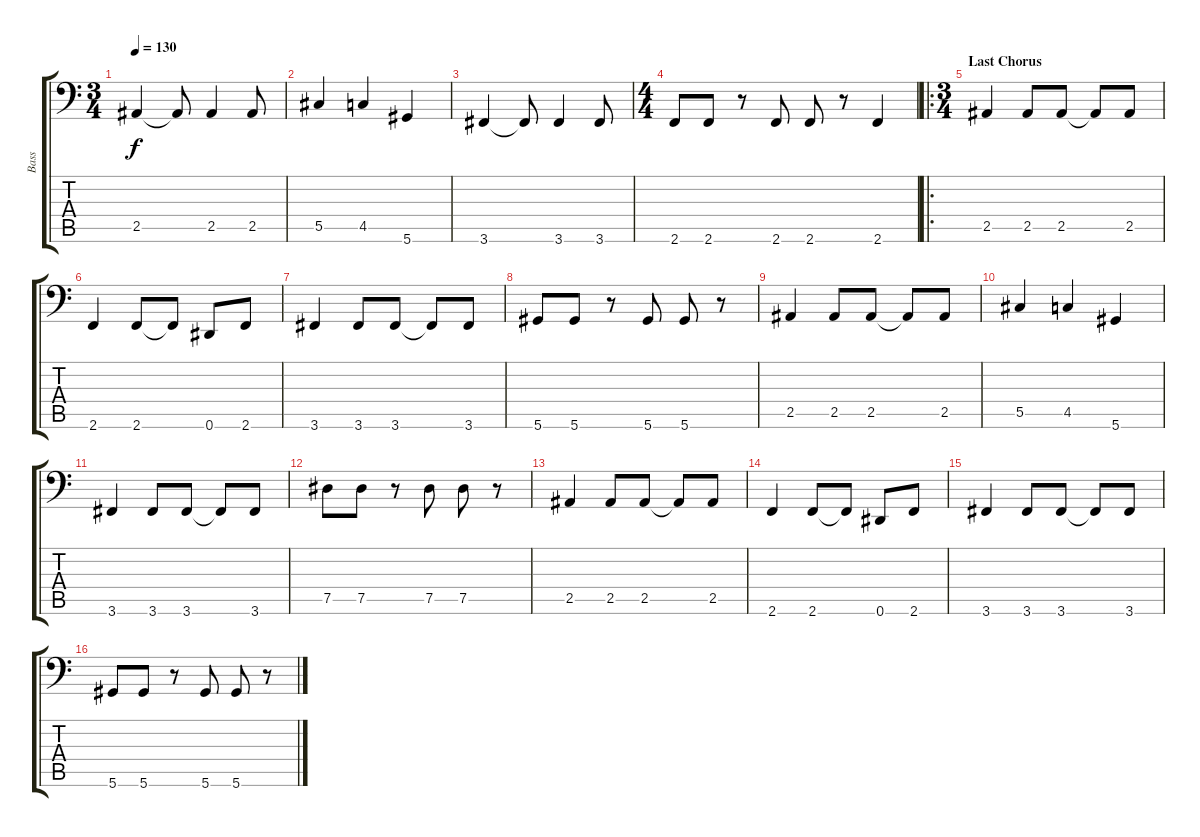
\track ("Bass" "Bass") {instrument electricbassfinger}
\staff {score tabs}
\tuning (Eb3 Bb2 Gb2 Db2 Ab1 Eb1) {hide}
\ts (3 4)
\tempo 130
\clef f4
\ks c
2.5.4{dy f} 2.5{t}.8 2.5.4 2.5.8 |
5.5.4 4.5.4 5.6.4 |
3.6.4 3.6{t}.8 3.6.4 3.6.8 |
\ts (4 4)
2.6.8 2.6.8 r.8 2.6.8 2.6.8 r.8 2.6.4 |
\ro
\ts (3 4)
\section ("" "Last Chorus")
2.5.4 2.5.8 2.5.8 2.5{t}.8 2.5.8 |
2.6.4 2.6.8 2.6{t}.8 0.6.8 2.6.8 |
3.6.4 3.6.8 3.6.8 3.6{t}.8 3.6.8 |
5.6.8 5.6.8 r.8 5.6.8 5.6.8 r.8 |
2.5.4 2.5.8 2.5.8 2.5{t}.8 2.5.8 |
5.5.4 4.5.4 5.6.4 |
3.6.4 3.6.8 3.6.8 3.6{t}.8 3.6.8 |
7.5.8 7.5.8 r.8 7.5.8 7.5.8 r.8 |
2.5.4 2.5.8 2.5.8 2.5{t}.8 2.5.8 |
2.6.4 2.6.8 2.6{t}.8 0.6.8 2.6.8 |
3.6.4 3.6.8 3.6.8 3.6{t}.8 3.6.8 |
5.6.8 5.6.8 r.8 5.6.8 5.6.8 r.8
